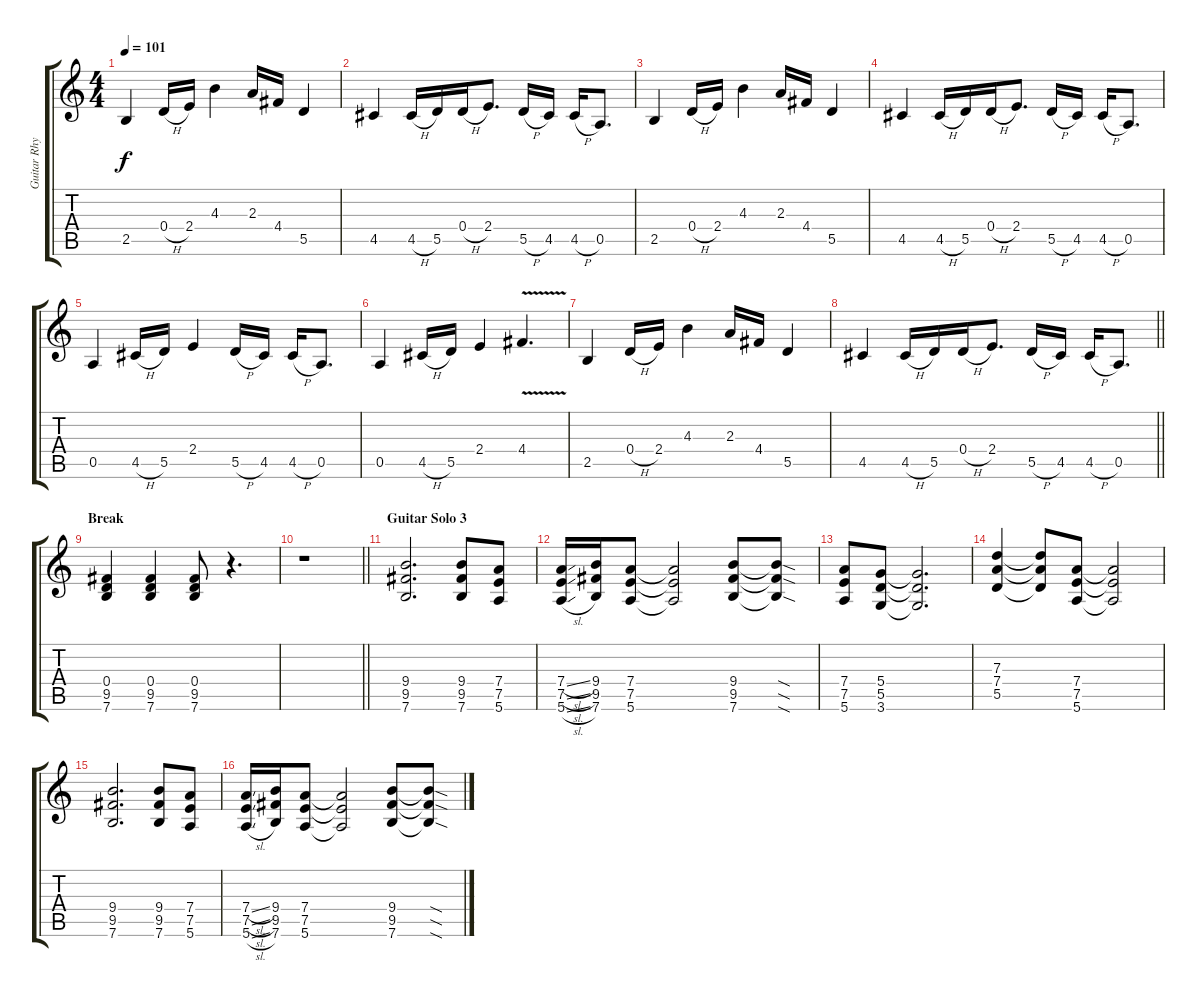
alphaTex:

\track ("Guitar Rhythm" "Guitar Rhy") {instrument distortionguitar}
\staff {score tabs}
\tuning (E4 B3 G3 D3 A2 E2) {hide}
\ts (4 4)
\tempo 101
\clef g2
\ks c
2.5.4{dy f} 0.4{h}.16 2.4.16 4.3.4 2.3.16 4.4.16 5.5.4 |
4.5.4 4.5{h}.16 5.5.16 0.4{h}.16 2.4.8{d} 5.5{h}.16 4.5.16 4.5{h}.16 0.5.8{d} |
2.5.4 0.4{h}.16 2.4.16 4.3.4 2.3.16 4.4.16 5.5.4 |
4.5.4 4.5{h}.16 5.5.16 0.4{h}.16 2.4.8{d} 5.5{h}.16 4.5.16 4.5{h}.16 0.5.8{d} |
0.5.4 4.5{h}.16 5.5.16 2.4.4 5.5{h}.16 4.5.16 4.5{h}.16 0.5.8{d} |
0.5.4 4.5{h}.16 5.5.16 2.4.4 4.4{v}.4{d} |
2.5.4 0.4{h}.16 2.4.16 4.3.4 2.3.16 4.4.16 5.5.4 |
\barLineRight lightlight
4.5.4 4.5{h}.16 5.5.16 0.4{h}.16 2.4.8{d} 5.5{h}.16 4.5.16 4.5{h}.16 0.5.8{d} |
\section ("" "Break")
(0.4 9.5 7.6).4 (0.4 9.5 7.6).4 (0.4 9.5 7.6).8 r.4{d} |
\barLineRight lightlight
r.1 |
\section ("" "Guitar Solo 3")
(9.4 9.5 7.6).2{d} (9.4 9.5 7.6).8 (7.4 7.5 5.6).8 |
(7.4{sl} 7.5{sl} 5.6{sl}).16 (9.4 9.5 7.6).16 (7.4 7.5 5.6).8 (7.4{t} 7.5{t} 5.6{t}).2 (9.4 9.5 7.6).8 (9.4{sod t} 9.5{sod t} 7.6{sod t}).8 |
(7.4 7.5 5.6).8 (5.4 5.5 3.6).8 (5.4{t} 5.5{t} 3.6{t}).2{d} |
(7.3 7.4 5.5).4 (7.3{t} 7.4{t} 5.5{t}).8 (7.4 7.5 5.6).8 (7.4{t} 7.5{t} 5.6{t}).2 |
(9.4 9.5 7.6).2{d} (9.4 9.5 7.6).8 (7.4 7.5 5.6).8 |
(7.4{sl} 7.5{sl} 5.6{sl}).16 (9.4 9.5 7.6).16 (7.4 7.5 5.6).8 (7.4{t} 7.5{t} 5.6{t}).2 (9.4 9.5 7.6).8 (9.4{sod t} 9.5{sod t} 7.6{sod t}).8
